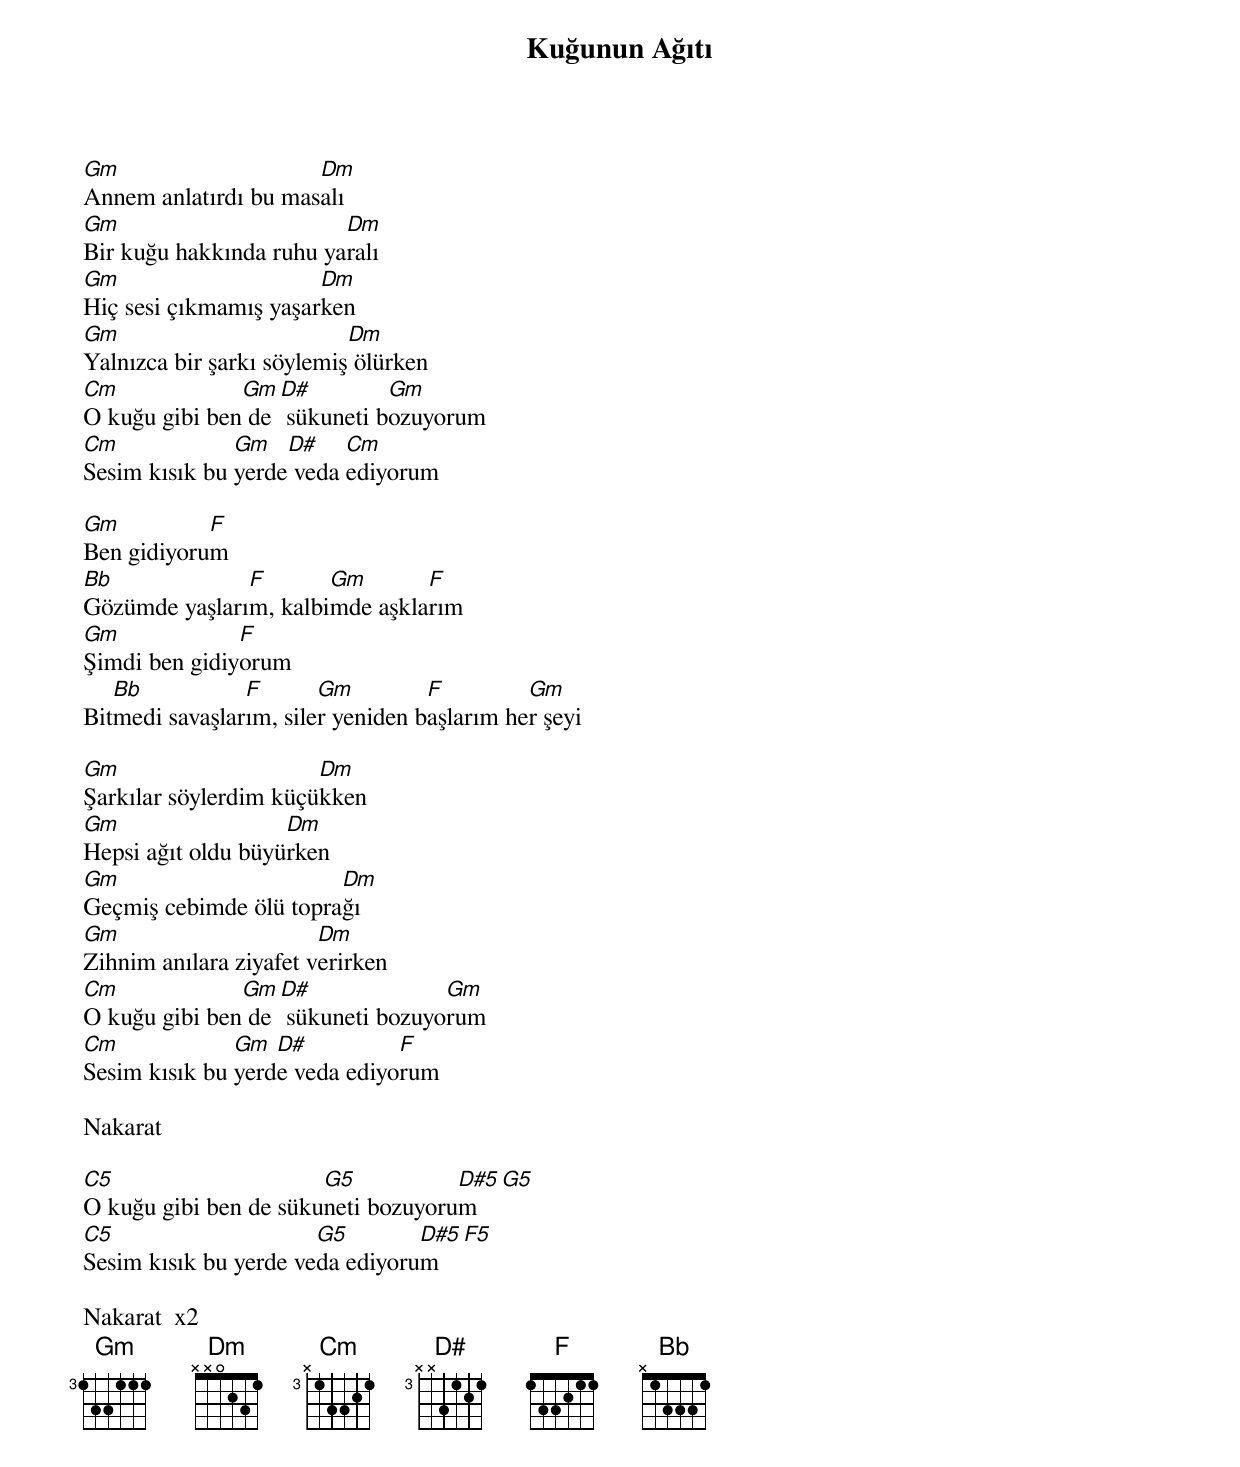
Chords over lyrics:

{title: Kuğunun Ağıtı}
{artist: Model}

Gm                    Dm
Annem anlatırdı bu masalı
Gm                       Dm
Bir kuğu hakkında ruhu yaralı
Gm                     Dm
Hiç sesi çıkmamış yaşarken
Gm                         Dm
Yalnızca bir şarkı söylemiş ölürken
Cm             Gm D#         Gm
O kuğu gibi ben de sükuneti bozuyorum
Cm             Gm   D#    Cm
Sesim kısık bu yerde veda ediyorum

Gm          F
Ben gidiyorum
Bb             F       Gm       F
Gözümde yaşlarım, kalbimde aşklarım
Gm             F
Şimdi ben gidiyorum
   Bb           F       Gm         F         Gm
Bitmedi savaşlarım, siler yeniden başlarım her şeyi

Gm                     Dm
Şarkılar söylerdim küçükken
Gm                  Dm
Hepsi ağıt oldu büyürken
Gm                      Dm
Geçmiş cebimde ölü toprağı
Gm                      Dm
Zihnim anılara ziyafet verirken
Cm             Gm D#              Gm
O kuğu gibi ben de sükuneti bozuyorum
Cm             Gm  D#          F
Sesim kısık bu yerde veda ediyorum

Nakarat

C5                     G5           D#5             G5
O kuğu gibi ben de sükuneti bozuyorum
C5                     G5        D#5               F5
Sesim kısık bu yerde veda ediyorum

Nakarat  x2
